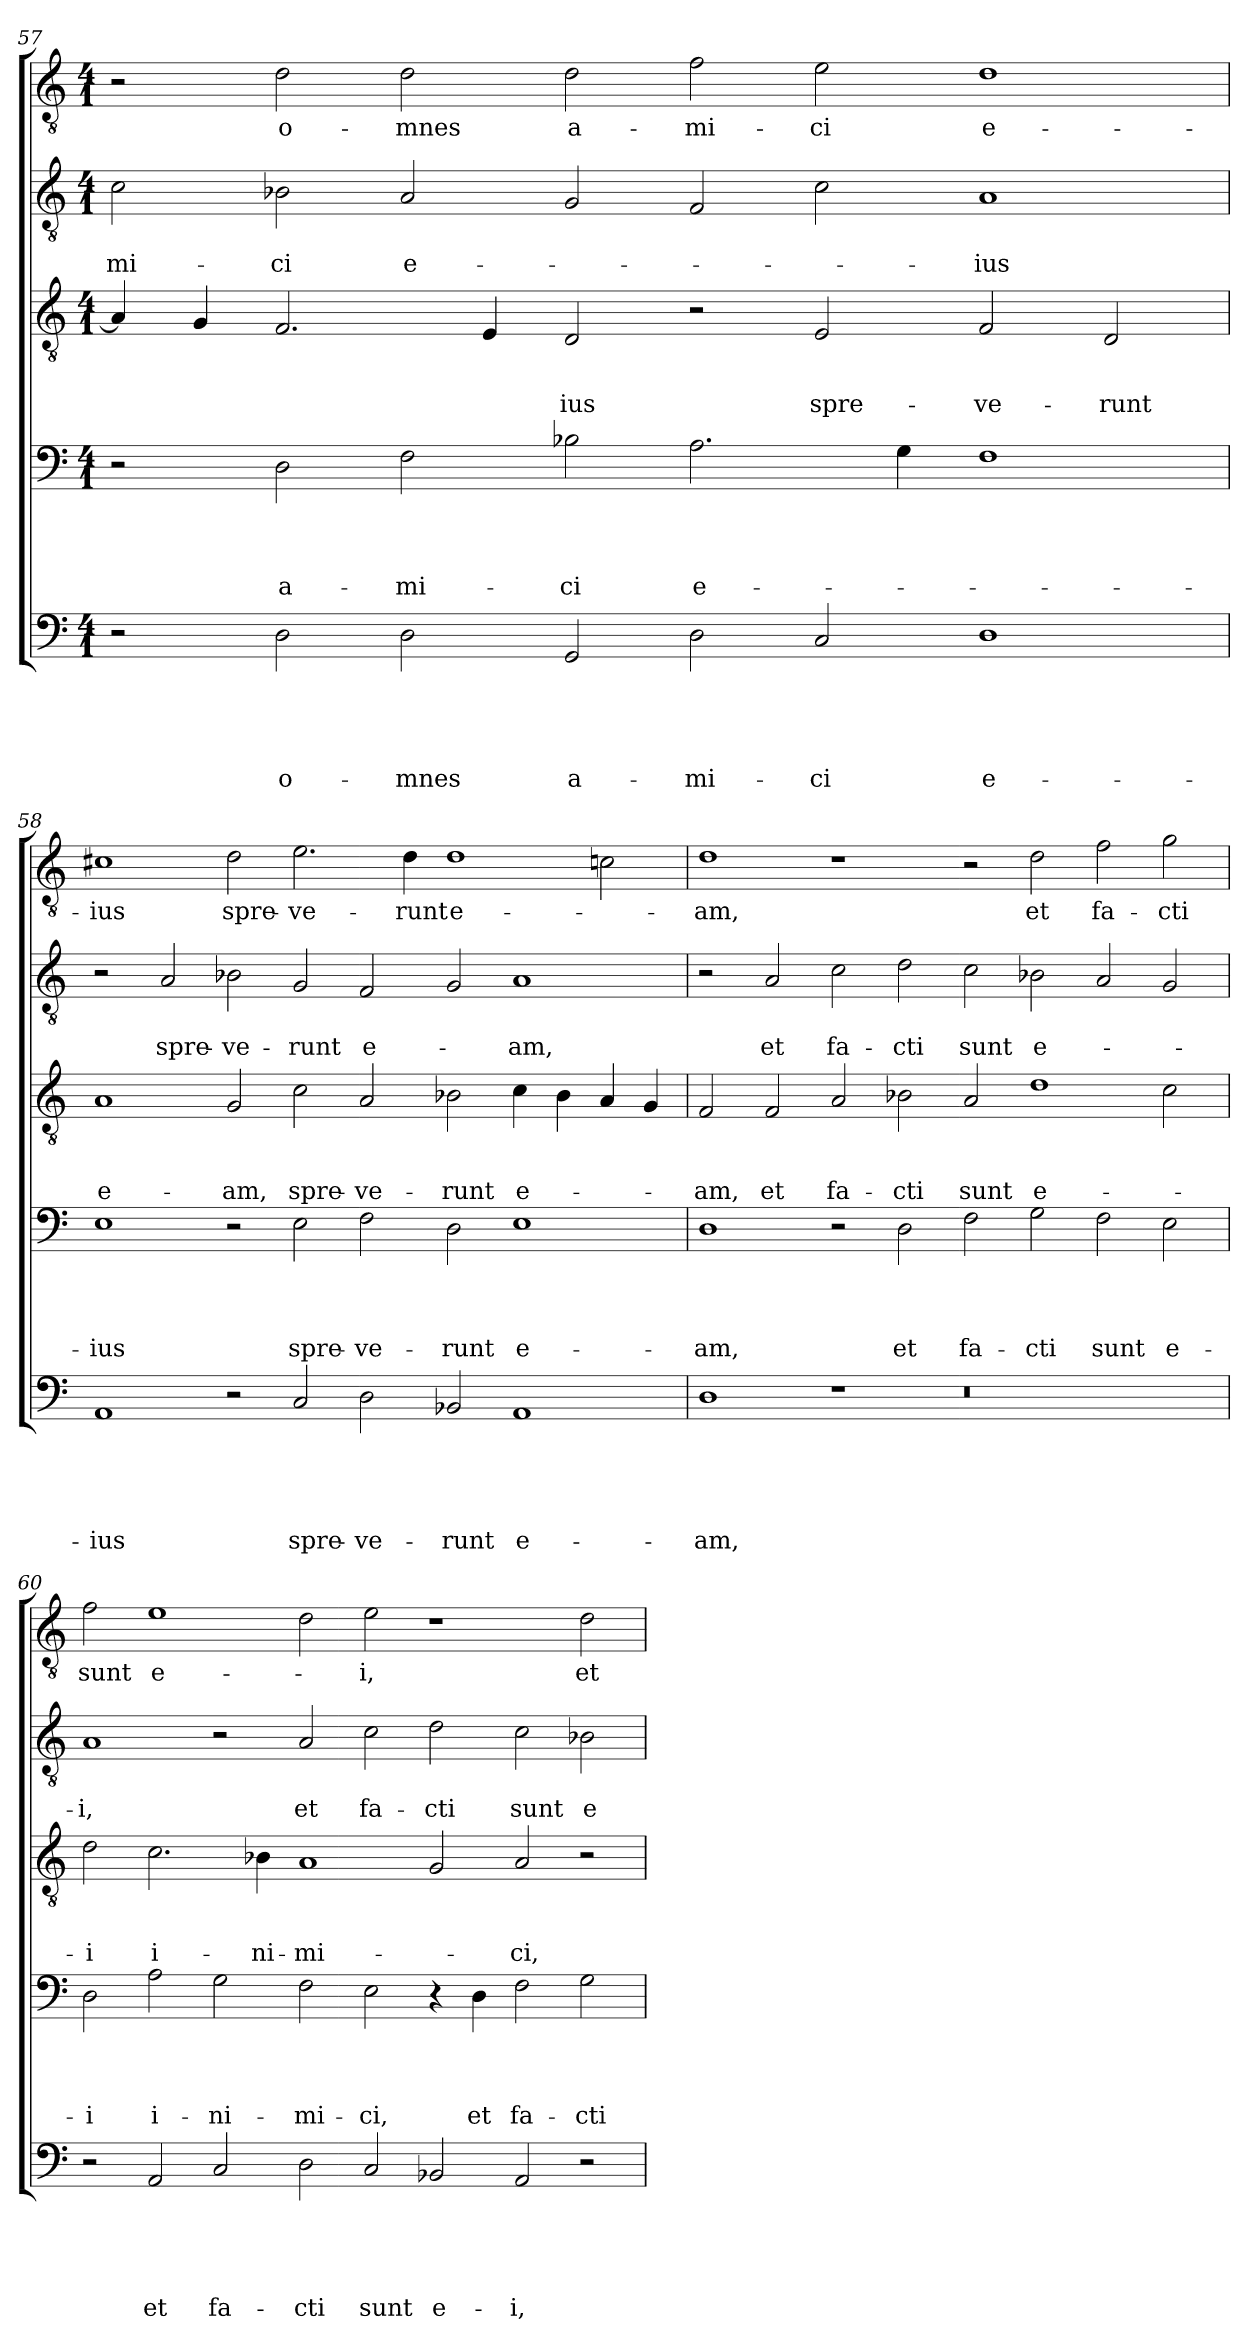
**kern	**text	**text	**text	**text	**text	**kern	**text	**text	**text	**text	**kern	**text	**text	**text	**kern	**text	**text	**kern	**text
*part5	*part5	*part5	*part5	*part5	*part5	*part4	*part4	*part4	*part4	*part4	*part3	*part3	*part3	*part3	*part2	*part2	*part2	*part1	*part1
*staff5	*staff5	*staff5	*staff5	*staff5	*staff5	*staff4	*staff4	*staff4	*staff4	*staff4	*staff3	*staff3	*staff3	*staff3	*staff2	*staff2	*staff2	*staff1	*staff1
!!LO:LB:g=z
*clefF4	*	*	*	*	*	*clefF4	*	*	*	*	*clefGv2	*	*	*	*clefGv2	*	*	*clefGv2	*
*k[]	*	*	*	*	*	*k[]	*	*	*	*	*k[]	*	*	*	*k[]	*	*	*k[]	*
*C:	*	*	*	*	*	*C:	*	*	*	*	*C:	*	*	*	*C:	*	*	*C:	*
*M4/1	*	*	*	*	*	*M4/1	*	*	*	*	*M4/1	*	*	*	*M4/1	*	*	*M4/1	*
=57	=57	=57	=57	=57	=57	=57	=57	=57	=57	=57	=57	=57	=57	=57	=57	=57	=57	=57	=57
!	!	!	!	!	!	!	!	!	!	!	!	!	!	!	!	!	!LO:LY:b	!	!
2r	.	.	.	.	.	2r	.	.	.	.	4A/]	.	.	.	2c\	.	-mi-	2r	.
.	.	.	.	.	.	.	.	.	.	.	4G/	.	.	.	.	.	.	.	.
!	!	!	!	!	!LO:LY:b	!	!	!	!	!LO:LY:b	!	!	!	!	!	!	!LO:LY:b	!	!LO:LY:b
2D\	.	.	.	.	o-	2D\	.	.	.	a-	2.F/	.	.	.	2B-X\	.	-ci	2d\	o-
!	!	!	!	!	!LO:LY:b	!	!	!	!	!LO:LY:b	!	!	!	!	!	!	!LO:LY:b	!	!LO:LY:b
2D\	.	.	.	.	-mnes	2F\	.	.	.	-mi-	.	.	.	.	2A/	.	e-	2d\	-mnes
.	.	.	.	.	.	.	.	.	.	.	4E/	.	.	.	.	.	.	.	.
!	!	!	!	!	!LO:LY:b	!	!	!	!	!LO:LY:b	!	!	!	!LO:LY:b	!	!	!	!	!LO:LY:b
2GG/	.	.	.	.	a-	2B-X\	.	.	.	-ci	2D/	.	.	-ius	2G/	.	.	2d\	a-
!	!	!	!	!	!LO:LY:b	!	!	!	!	!LO:LY:b	!	!	!	!	!	!	!	!	!LO:LY:b
2D\	.	.	.	.	-mi-	2.A\	.	.	.	e-	2r	.	.	.	2F/	.	.	2f\	-mi-
!	!	!	!	!	!LO:LY:b	!	!	!	!	!	!	!	!	!LO:LY:b	!	!	!	!	!LO:LY:b
2C/	.	.	.	.	-ci	.	.	.	.	.	2E/	.	.	spre-	2c\	.	.	2e\	-ci
.	.	.	.	.	.	4G\	.	.	.	.	.	.	.	.	.	.	.	.	.
!	!	!	!	!	!LO:LY:b	!	!	!	!	!	!	!	!	!LO:LY:b	!	!	!LO:LY:b	!	!LO:LY:b
1D	.	.	.	.	e-	1F	.	.	.	.	2F/	.	.	-ve-	1A	.	-ius	1d	e-
!	!	!	!	!	!	!	!	!	!	!	!	!	!	!LO:LY:b	!	!	!	!	!
.	.	.	.	.	.	.	.	.	.	.	2D/	.	.	-runt	.	.	.	.	.
=58	=58	=58	=58	=58	=58	=58	=58	=58	=58	=58	=58	=58	=58	=58	=58	=58	=58	=58	=58
!	!	!	!	!	!LO:LY:b	!	!	!	!	!LO:LY:b	!	!	!	!LO:LY:b	!	!	!	!	!LO:LY:b
1AA	.	.	.	.	-ius	1E	.	.	.	-ius	1A	.	.	e-	2r	.	.	1c#X	-ius
!	!	!	!	!	!	!	!	!	!	!	!	!	!	!	!	!	!LO:LY:b	!	!
.	.	.	.	.	.	.	.	.	.	.	.	.	.	.	2A/	.	spre-	.	.
!	!	!	!	!	!	!	!	!	!	!	!	!	!	!LO:LY:b	!	!	!LO:LY:b	!	!LO:LY:b
2r	.	.	.	.	.	2r	.	.	.	.	2G/	.	.	-am,	2B-X\	.	-ve-	2d\	spre-
!	!	!	!	!	!LO:LY:b	!	!	!	!	!LO:LY:b	!	!	!	!LO:LY:b	!	!	!LO:LY:b	!	!LO:LY:b
2C/	.	.	.	.	spre-	2E\	.	.	.	spre-	2c\	.	.	spre-	2G/	.	-runt	2.e\	-ve-
!	!	!	!	!	!LO:LY:b	!	!	!	!	!LO:LY:b	!	!	!	!LO:LY:b	!	!	!LO:LY:b	!	!
2D\	.	.	.	.	-ve-	2F\	.	.	.	-ve-	2A/	.	.	-ve-	2F/	.	e-	.	.
!	!	!	!	!	!	!	!	!	!	!	!	!	!	!	!	!	!	!	!LO:LY:b
.	.	.	.	.	.	.	.	.	.	.	.	.	.	.	.	.	.	4d\	-runt
!	!	!	!	!	!LO:LY:b	!	!	!	!	!LO:LY:b	!	!	!	!LO:LY:b	!	!	!	!	!LO:LY:b
2BB-X/	.	.	.	.	-runt	2D\	.	.	.	-runt	2B-X\	.	.	-runt	2G/	.	.	1d	e-
!	!	!	!	!	!LO:LY:b	!	!	!	!	!LO:LY:b	!	!	!	!LO:LY:b	!	!	!LO:LY:b	!	!
1AA	.	.	.	.	e-	1E	.	.	.	e-	4c\	.	.	e-	1A	.	-am,	.	.
.	.	.	.	.	.	.	.	.	.	.	4B-\	.	.	.	.	.	.	.	.
.	.	.	.	.	.	.	.	.	.	.	4A/	.	.	.	.	.	.	2cn\	.
.	.	.	.	.	.	.	.	.	.	.	4G/	.	.	.	.	.	.	.	.
=59	=59	=59	=59	=59	=59	=59	=59	=59	=59	=59	=59	=59	=59	=59	=59	=59	=59	=59	=59
!	!	!	!	!	!LO:LY:b	!	!	!	!	!LO:LY:b	!	!	!	!LO:LY:b	!	!	!	!	!LO:LY:b
1D	.	.	.	.	-am,	1D	.	.	.	-am,	2F/	.	.	-am,	2r	.	.	1d	-am,
!	!	!	!	!	!	!	!	!	!	!	!	!	!	!LO:LY:b	!	!	!LO:LY:b	!	!
.	.	.	.	.	.	.	.	.	.	.	2F/	.	.	et	2A/	.	et	.	.
!	!	!	!	!	!	!	!	!	!	!	!	!	!	!LO:LY:b	!	!	!LO:LY:b	!	!
1r	.	.	.	.	.	2r	.	.	.	.	2A/	.	.	fa-	2c\	.	fa-	1r	.
!	!	!	!	!	!	!	!	!	!	!LO:LY:b	!	!	!	!LO:LY:b	!	!	!LO:LY:b	!	!
.	.	.	.	.	.	2D\	.	.	.	et	2B-X\	.	.	-cti	2d\	.	-cti	.	.
!	!	!	!	!	!	!	!	!	!	!LO:LY:b	!	!	!	!LO:LY:b	!	!	!LO:LY:b	!	!
0r	.	.	.	.	.	2F\	.	.	.	fa-	2A/	.	.	sunt	2c\	.	sunt	2r	.
!	!	!	!	!	!	!	!	!	!	!LO:LY:b	!	!	!	!LO:LY:b	!	!	!LO:LY:b	!	!LO:LY:b
.	.	.	.	.	.	2G\	.	.	.	-cti	1d	.	.	e-	2B-X\	.	e-	2d\	et
!	!	!	!	!	!	!	!	!	!	!LO:LY:b	!	!	!	!	!	!	!	!	!LO:LY:b
.	.	.	.	.	.	2F\	.	.	.	sunt	.	.	.	.	2A/	.	.	2f\	fa-
!	!	!	!	!	!	!	!	!	!	!LO:LY:b	!	!	!	!	!	!	!	!	!LO:LY:b
.	.	.	.	.	.	2E\	.	.	.	e-	2c\	.	.	.	2G/	.	.	2g\	-cti
!!LO:PB:g=z
=60	=60	=60	=60	=60	=60	=60	=60	=60	=60	=60	=60	=60	=60	=60	=60	=60	=60	=60	=60
!	!	!	!	!	!	!	!	!	!	!LO:LY:b	!	!	!	!LO:LY:b	!	!	!LO:LY:b	!	!LO:LY:b
2r	.	.	.	.	.	2D\	.	.	.	-i	2d\	.	.	-i	1A	.	-i,	2f\	sunt
!	!	!	!	!	!LO:LY:b	!	!	!	!	!LO:LY:b	!	!	!	!LO:LY:b	!	!	!	!	!LO:LY:b
2AA/	.	.	.	.	et	2A\	.	.	.	i-	2.c\	.	.	i-	.	.	.	1e	e-
!	!	!	!	!	!LO:LY:b	!	!	!	!	!LO:LY:b	!	!	!	!	!	!	!	!	!
2C/	.	.	.	.	fa-	2G\	.	.	.	-ni-	.	.	.	.	2r	.	.	.	.
!	!	!	!	!	!	!	!	!	!	!	!	!	!	!LO:LY:b	!	!	!	!	!
.	.	.	.	.	.	.	.	.	.	.	4B-X\	.	.	-ni-	.	.	.	.	.
!	!	!	!	!	!LO:LY:b	!	!	!	!	!LO:LY:b	!	!	!	!LO:LY:b	!	!	!LO:LY:b	!	!
2D\	.	.	.	.	-cti	2F\	.	.	.	-mi-	1A	.	.	-mi-	2A/	.	et	2d\	.
!	!	!	!	!	!LO:LY:b	!	!	!	!	!LO:LY:b	!	!	!	!	!	!	!LO:LY:b	!	!LO:LY:b
2C/	.	.	.	.	sunt	2E\	.	.	.	-ci,	.	.	.	.	2c\	.	fa-	2e\	-i,
!	!	!	!	!	!LO:LY:b	!	!	!	!	!	!	!	!	!	!	!	!LO:LY:b	!	!
2BB-X/	.	.	.	.	e-	4r	.	.	.	.	2G/	.	.	.	2d\	.	-cti	1r	.
!	!	!	!	!	!	!	!	!	!	!LO:LY:b	!	!	!	!	!	!	!	!	!
.	.	.	.	.	.	4D\	.	.	.	et	.	.	.	.	.	.	.	.	.
!	!	!	!	!	!LO:LY:b	!	!	!	!	!LO:LY:b	!	!	!	!LO:LY:b	!	!	!LO:LY:b	!	!
2AA/	.	.	.	.	-i,	2F\	.	.	.	fa-	2A/	.	.	-ci,	2c\	.	sunt	.	.
!	!	!	!	!	!	!	!	!	!	!LO:LY:b	!	!	!	!	!	!	!LO:LY:b	!	!LO:LY:b
2r	.	.	.	.	.	2G\	.	.	.	-cti	2r	.	.	.	2B-X\	.	e-	2d\	et
=	=	=	=	=	=	=	=	=	=	=	=	=	=	=	=	=	=	=	=
*-	*-	*-	*-	*-	*-	*-	*-	*-	*-	*-	*-	*-	*-	*-	*-	*-	*-	*-	*-
